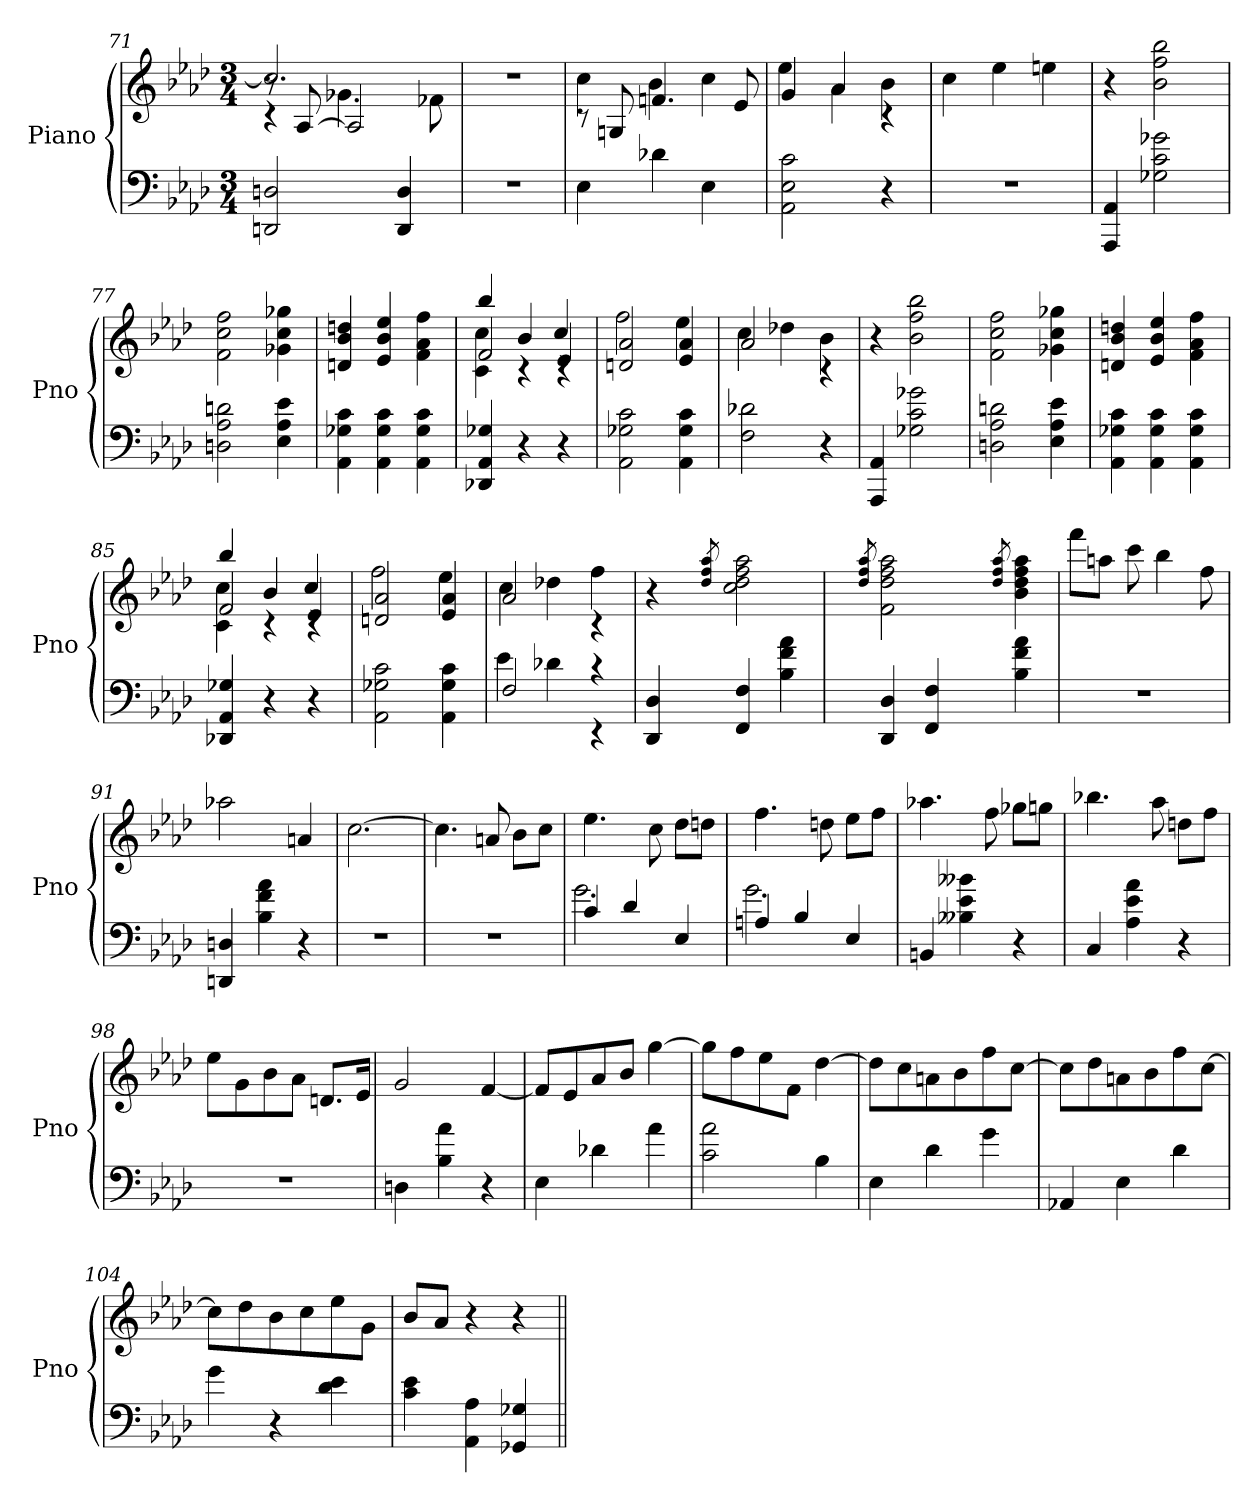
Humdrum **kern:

**kern	**kern
*part1	*part1
*staff2	*staff1
*I"Piano	*
*I'Pno	*
*clefF4	*clefG2
*k[b-e-a-d-]	*k[b-e-a-d-]
*A-:	*A-:
*M3/4	*M3/4
=71	=71
*	*^
*	*	*^
2DDn 2Dn	8r	4rc	2.cc]
.	[8A-/	.	.
.	2A-/]	4.g-X	.
4DD 4D	.	.	.
.	.	8f-X	.
*	*v	*v	*v
=72	=72
2.r	2.r
=73	=73
*	*^
4E-	8rc	4cc
.	8Gn	.
4d-X	4.fn	4b-
4E-	.	4cc
.	8e-	.
=74	=74	=74
2AA- 2E- 2c	4g	4ee-
.	4a-	4a-
4r	4rc	4b-
*	*v	*v
=75	=75
2.r	4cc
.	4ee-
.	4een
=76	=76
4AAA- 4AA-	4r
2G-X 2c 2g-X	2b- 2ff 2bb-
=77	=77
2Dn 2A- 2dn	2f 2cc 2ff
4E- 4A- 4e-	4g-X 4cc 4gg-X
=78	=78
4AA- 4G-X 4c	4dn 4b- 4ddn
4AA- 4G- 4c	4e- 4b- 4ee-
4AA- 4G- 4c	4f 4a- 4ff
=79	=79
*	*^
*	*	*^
4DD-X 4AA- 4G-X	2f/	4c 4cc	4bb-
4r	.	4rc	4b-
4r	4e-/	4rc	4cc
*	*	*v	*v
=80	=80	=80
2AA- 2G-X 2c	2dn 2a-	2ff
4AA- 4G- 4c	4e- 4a-	4ee-
=81	=81	=81
2F 2d-X	2a-	4cc
.	.	4dd-X
4r	4rc	4b-
*	*v	*v
=82	=82
4AAA- 4AA-	4r
2G-X 2c 2g-X	2b- 2ff 2bb-
=83	=83
2Dn 2A- 2dn	2f 2cc 2ff
4E- 4A- 4e-	4g-X 4cc 4gg-X
=84	=84
4AA- 4G-X 4c	4dn 4b- 4ddn
4AA- 4G- 4c	4e- 4b- 4ee-
4AA- 4G- 4c	4f 4a- 4ff
=85	=85
*	*^
*	*	*^
4DD-X 4AA- 4G-X	2f/	4c 4cc	4bb-
4r	.	4rc	4b-
4r	4e-/	4rc	4cc
*	*	*v	*v
=86	=86	=86
2AA- 2G-X 2c	2dn 2a-	2ff
4AA- 4G- 4c	4e- 4a-	4ee-
=87	=87	=87
*^	*	*
2F	4e-	2a-	4cc
.	4d-X	.	4dd-X
4rEE	4rc	4rc	4ff
*v	*v	*	*
*	*v	*v
=88	=88
4DD- 4D-	4r
.	8qdd-/ 8qff/ 8qaa-/
4FF 4F	2cc 2dd-] 2ff] 2aa-]
4B- 4f 4a-	.
=89	=89
.	8qdd-/ 8qff/ 8qaa-/
4DD- 4D-	2f 2dd-] 2ff] 2aa-]
4FF 4F	.
.	8qdd-/ 8qff/ 8qaa-/
4B- 4f 4a-	4b- 4dd-] 4ff] 4aa-]
=90	=90
2.r	8fffL
.	8aanJ
.	8ccc
.	4bb-
.	8ff
=91	=91
4DDn 4Dn	2aa-X
4B- 4f 4a-	.
4r	4an
=92	=92
2.r	[2.cc
=93	=93
2.r	4.cc]
.	8an
.	8b-L
.	8ccJ
=94	=94
*^	*
4c	2.g	4.ee-
4d-	.	.
.	.	8cc
4E-	.	8dd-L
.	.	8ddnJ
=95	=95	=95
4An	2.g	4.ff
4B-	.	.
.	.	8ddn
4E-	.	8ee-L
.	.	8ffJ
*v	*v	*
=96	=96
4BBn	4.aa-X
4B--X 4e- 4b--X	.
.	8ff
4r	8gg-XL
.	8ggnJ
=97	=97
4C	4.bb-X
4A- 4e- 4a-	.
.	8aa-
4r	8ddnL
.	8ffJ
=98	=98
2.r	8ee-L
.	8g
.	8b-
.	8a-J
.	8.dnL
.	16e-Jk
=99	=99
4Dn	2g
4B- 4a-	.
4r	[4f
=100	=100
4E-	8fL]
.	8e-
4d-X	8a-
.	8b-J
4a-	[4gg
=101	=101
2c 2a-	8ggL]
.	8ff
.	8ee-
.	8fJ
4B-	[4dd-
=102	=102
4E-	8dd-L]
.	8cc
4d-	8an
.	8b-
4g	8ff
.	[8ccJ
=103	=103
4AA-X	8ccL]
.	8dd-
4E-	8an
.	8b-
4d-	8ff
.	[8ccJ
=104	=104
4g	8ccL]
.	8dd-
4r	8b-
.	8cc
4d- 4e-	8ee-
.	8gJ
=105	=105
4c 4e-	8b-L
.	8a-J
4AA- 4A-	4r
4GG-X 4G-X	4r
=||	=||
*-	*-
